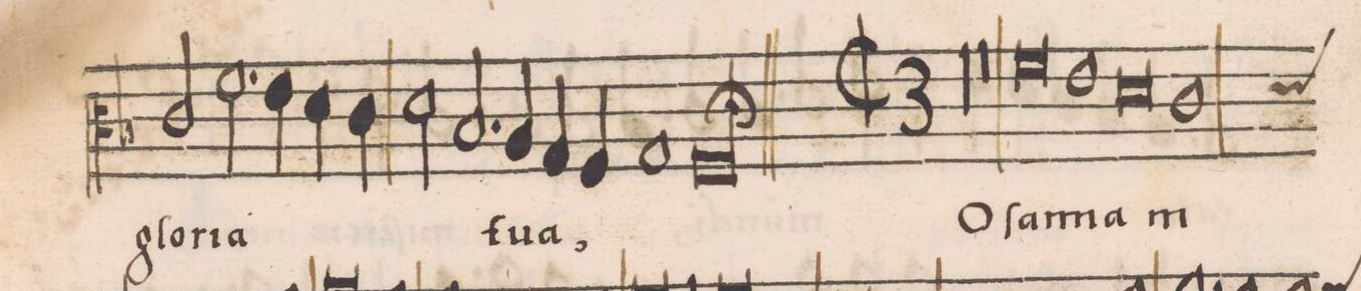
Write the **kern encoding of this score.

**kern	**text
*I"CANTVS	*
*clefC3	*
*k[b-]	*
*met(C|)	*
*M2/1	*
2c/	-glo-
2.f\	-ri-
=38-	=38-
4e\	-a
4d\	.
4c\	.
2d\	.
2.B-/	.
=39-	=39-
4A/	tu-
4G/	-a,
4F/	.
1G	.
=40-	=40-
0Fl;	.
=41||	=41||
*M3/1	*
*met(C|3)	*
00.r	.
=42-	=42-
=43-	=43-
0.r	.
=44-	=44-
0f	O-
1e	-ſan-
=45-	=45-
0d	-na
*custos:d	*
1c	in
=46-	=46-
*-	*-
